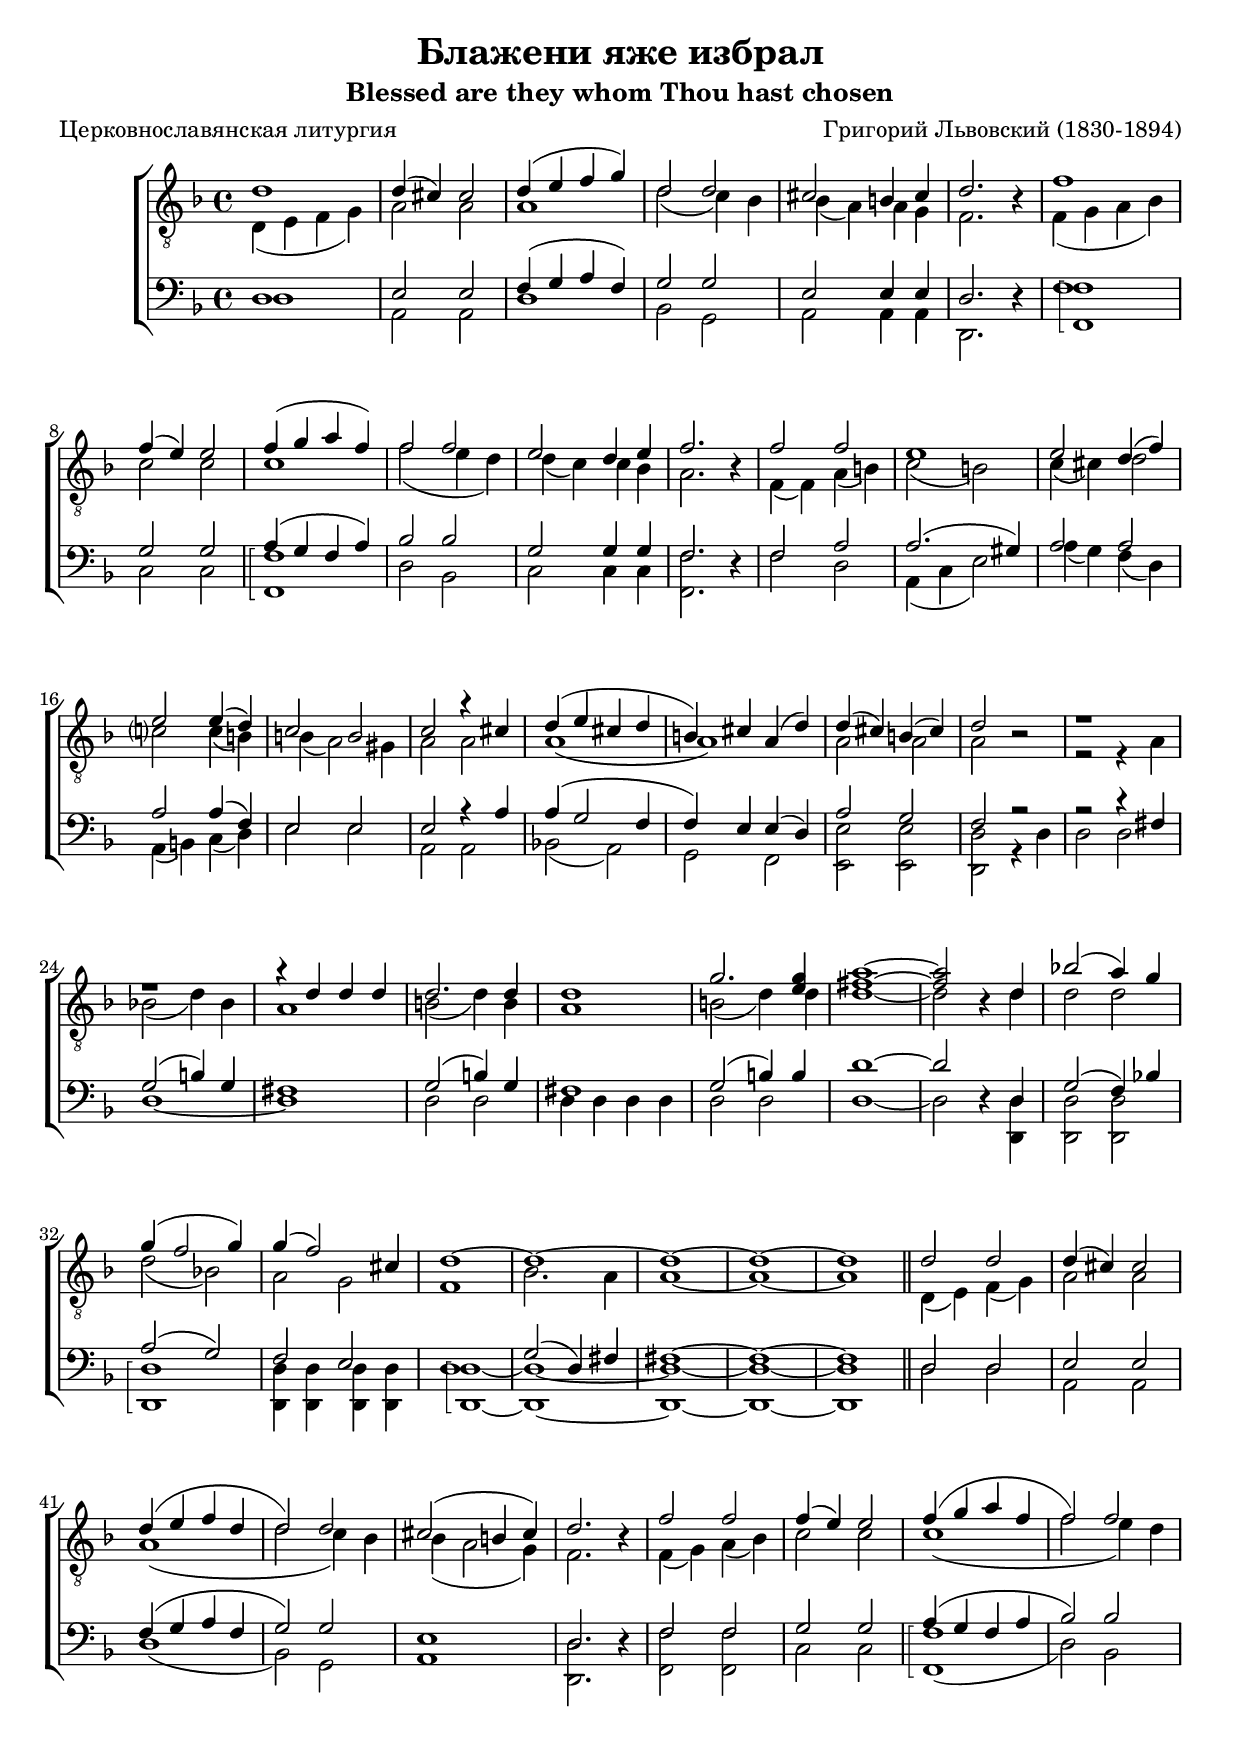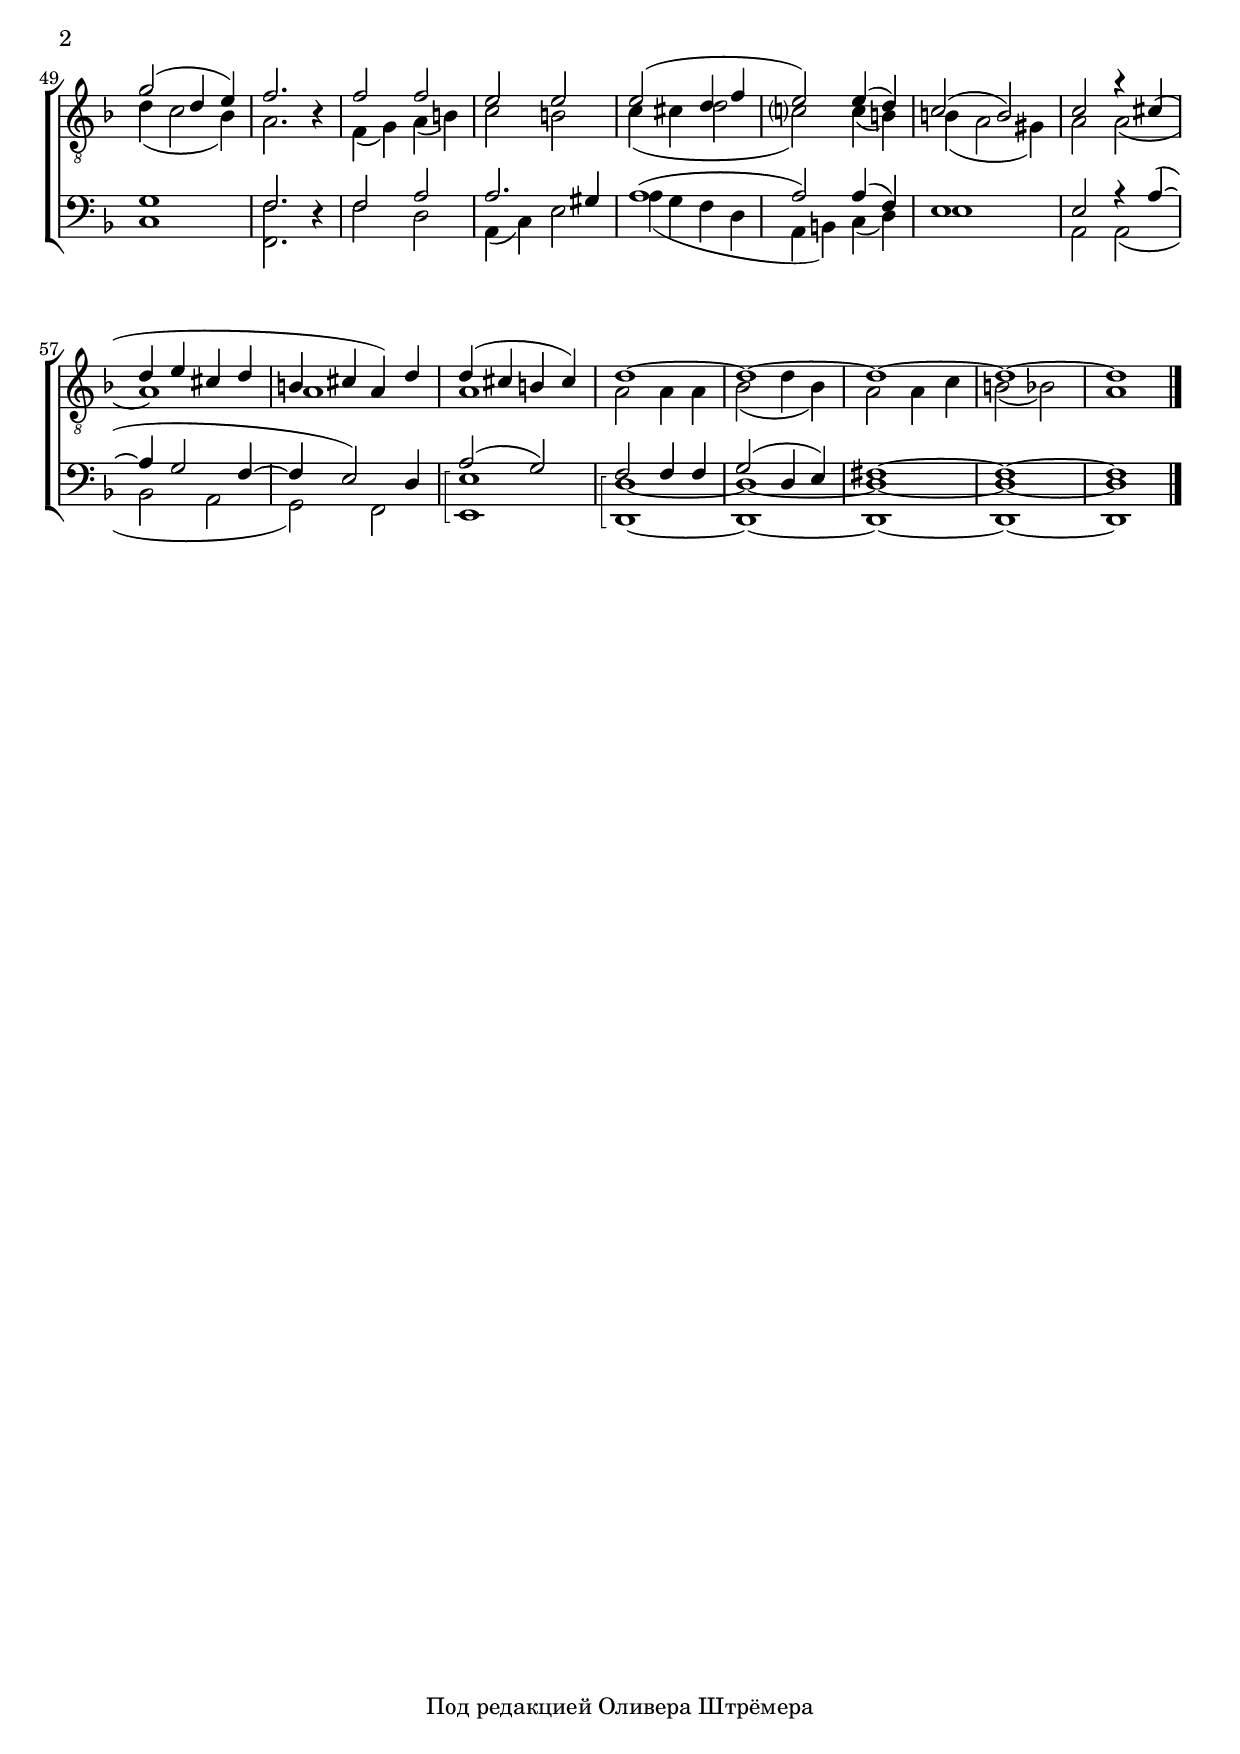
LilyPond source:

\version "2.20.0"

\header {
  title     = "Блажени яже избрал"
  subtitle  = "Blessed are they whom Thou hast chosen"
  composer  = "Григорий Львовский (1830-1894)"
  poet      = "Церковнославянская литургия"
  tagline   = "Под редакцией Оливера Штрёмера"
}

% Transcribed from: https://www.youtube.com/watch?v=jM78cecr8oA

% Блажени яже избрал и приял еси,
% Господи!
% И память их
% в род и род.
% Аллилуиа.

% Blaženi jaže izbral i prijal esi,
% Gospodi!
% I pamjatʹ ih
% v rod i rod.
% Alliluia.

global = {
  \key f \major
  \time 4/4
}

tenIMusic = \relative c' {
    %  1
    d1 | d4( cis) cis2 | d4( e f g) | d2 d | cis2 b4 cis | d2. r4 |
    %  7
    f1 | f4( e) e2 | f4( g a f) | f2 f | e d4 e |

    % 12
    f2. r4 | f2 f | e1 | e2 d4( f) | e2 e4( d4) | c2 b |
    % 18
    c2 r4 cis | d( e cis d | b) cis a( d) | d( cis) b( cis) | d2 r2 |

    % 23
    r1 | r | r4 d d d | d2. d4 | d1 | g2. <g e>4 |
    % 29
    <a fis>1~ | <a fis>2 r4 d, | bes'!2( a4) g | g( f2 g4) | g4( f2) cis4 | d1~ |

    % 35
    d~ | d~ | d~ | d \bar "||" d2 d | d4( cis) cis2 | d4( e f d | d2) d |

    % 43
    cis2( b4 cis4) | d2. r4 | f2 f | f4( e) e2 | f4( g a f | f2) f |
    % 49
    g2( d4 e) | f2. r4 | f2 f | e e | e( d4 f | e2) e4( d) |

    % 55
    c2( b) | c r4 cis( | d e cis d | b cis a) d | d( cis b cis) |
    % 60
    d1~ | d~ | d~ | d~ | d \bar "|."
}

tenIIMusic = \relative c {
    %  1
    d4( e f g) | a2 a | a1 | d2( c4) bes | bes( a) a g | f2. r4 |
    %  7
    f4( g a bes) | c2 c | c1 | f2( e4 d) | d( c) c bes |

    % 12
    a2. r4 | f( f) a( b) | c2( b) | c4( cis) d2 | c? c4( b) | b( a2) gis4 |
    % 18
    a2 a | a1( | a1) | a2 a | a r |

    % 23
    r2 r4 a | bes!2( d4) bes | a1 | b2( d4) b | a1 | b2( d4) d |
    % 29
    d1~ | d2 r4 d | d2 d | d( bes!) | a g | f1 |

    % 35
    bes2. a4 | a1~ | a~ | a \bar "||" d,4( e) f( g) | a2 a | a1( | d2 c4) bes |

    % 43
    bes4( a2 g4) | f2. r4 | f( g) a( bes) | c2 c | c1( | f2 e4) d |
    % 49
    d( c2 bes4) | a2. r4 | f( g) a( b) | c2 b | c4( cis d2 | c?2) c4( b) |

    % 55
    b( a2 gis4) | a2 a( | a1) | a | a |
    % 60
    a2 a4 a | bes2( d4 bes) | a2 a4 c | b2( bes) | a1 \bar "|."
}

barMusic = \relative c {
    %  1
    d1 | e2 e | f4( g a f) | g2 g | e2 e4 e | d2. r4 |
    %  7
    f1 | g2 g | a4( g f a) | bes2 bes | g2 g4 g |

    % 12
    f2. r4 | f2 a | a2.( gis4) | a2 a | a a4( f) | e2 e |
    % 18
    e2 r4 a | a( g2 f4 | f) e e( d) | a'2 g | f r2 |

    % 23
    r2 r4 fis | g2( b4) g | fis1 | g2( b4) g | fis1 | g2( b4) b |
    % 29
    d1~ | d2 r4 d, | g2( f4) bes! | a2( g2) | f e | d1 |

    % 35
    g2( d4) fis | fis1~ | fis~ | fis \bar "||" d2 d | e e | f4( g a f | g2) g |

    % 43
    e1 | d2. r4 | f2 f | g g | a4( g f a | bes2) bes |
    % 49
    g1 | f2. r4 | f2 a | a2. gis4 | a1( | a2) a4( f) |

    % 55
    e1 | e2 r4 a~( | a g2 f4~ | f4 e2) d4 | a'2( g) |
    % 60
    f2 f4 f | g2( d4 e) | fis1~ | fis~ | fis \bar "|."
}

bMusic = \relative c {
    \arpeggioBracket
    %  1
    d1 | a2 a | d1 | bes2 g2 | a2 a4 a | d,2. r4 |
    %  7
    <f' f,>1\arpeggio | c2 c | <f f,>1\arpeggio | d2 bes2 | c2 c4 c |

    % 12
    <f f,>2. r4 | f2 d | a4( c e2) | a4( g) f( d) | a( b) c( d) | e2 e |
    % 18
    a,2 a | bes!2( a) | g f | <e' e,> <e e,> | <d d,> r4 d |

    % 23
    d2 d | d1~ | d1 | d2 d | d4 d d d | d2 d |
    % 29
    d1~ | d2 r4 <d d,> | <d d,>2 <d d,> | <d d,>1\arpeggio | <d d,>4 <d d,> <d d,> <d d,> | <d d,>1~\arpeggio |

    % 35
    <d d,>~ | <d d,>~ | <d d,>~ | <d d,> \bar "||" d2 d | a a | d1( | bes2) g |

    % 43
    a1 | <d d,>2. r4 | <f f,>2 <f f,>2 | c2 c | <f f,>1(\arpeggio | d2) bes2 |
    % 49
    c1 | <f f,>2. r4 | f2 d | a4( c) e2 | a4( g f d | a b) c( d) |

    % 55
    e1 | a,2 a( | bes a | g) f | <e' e,>1\arpeggio |
    % 60
    <d d,>~\arpeggio | <d d,>~ | <d d,>~ | <d d,>~ | <d d,> \bar "|."
}

\score {
  \new ChoirStaff <<
    %\new Dynamics { \global \dynamics }

    \new Staff = "tenors" \with {
        \consists "Merge_rests_engraver"
    }
    <<
      \clef "treble_8"
      \global
      \new Voice = "Tenor I" { \voiceOne \tenIMusic }
      \new Voice = "Tenor II" { \voiceTwo \tenIIMusic }
    >>

    %\new Lyrics \lyricsto "sopranos" { \wordsA \wordsB }

    \new Staff = "basses" \with {
        \consists "Merge_rests_engraver"
    }
    <<
      \clef bass
      \global
      \new Voice = "Baritone" { \voiceOne \barMusic }
      \new Voice = "Bass" { \voiceTwo \bMusic }
    >>
  >>

  \layout {}
  %\midi {
  %  \tempo 4 = 55
  %}
}
